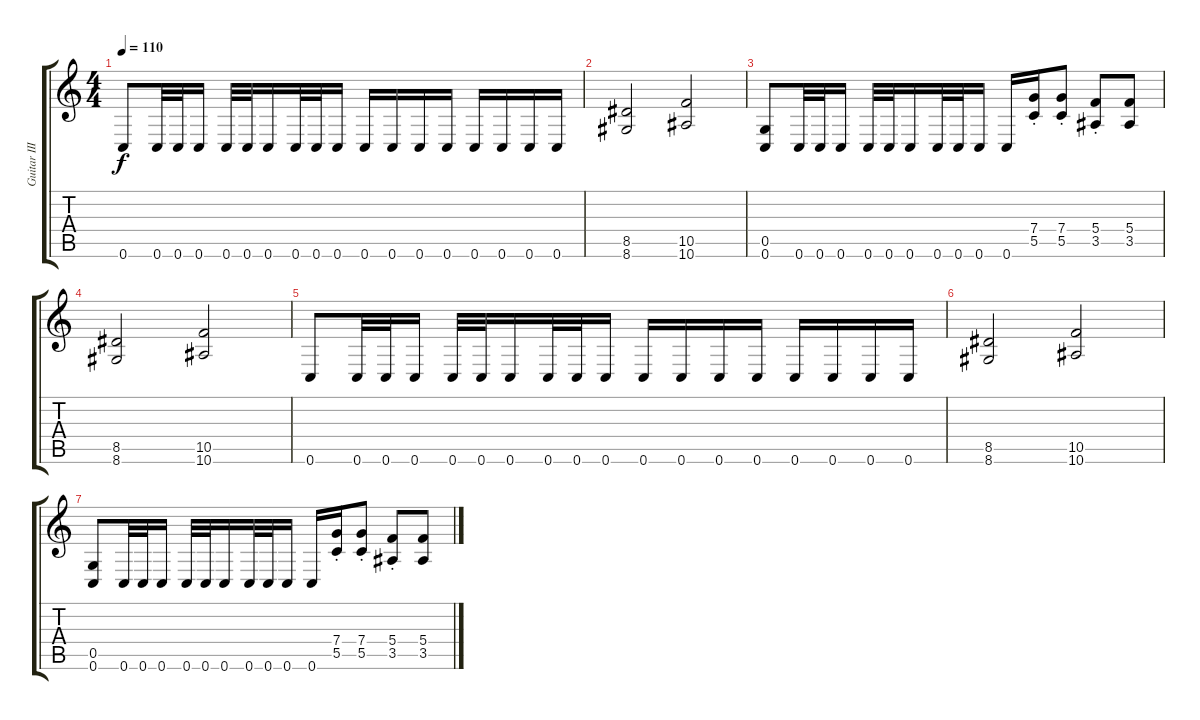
\track ("Guitar III" "Guitar III") {instrument distortionguitar}
\staff {score tabs}
\tuning (D4 A3 F3 C3 G2 C2) {hide}
\ts (4 4)
\tempo 110
\clef g2
\ks c
0.6.8{dy f} 0.6.32 0.6.32 0.6.16 0.6.32 0.6.32 0.6.16 0.6.32 0.6.32 0.6.16 0.6.16 0.6.16 0.6.16 0.6.16 0.6.16 0.6.16 0.6.16 0.6.16 |
(8.5 8.6).2 (10.5 10.6).2 |
(0.5 0.6).8 0.6.32 0.6.32 0.6.16 0.6.32 0.6.32 0.6.16 0.6.32 0.6.32 0.6.16 0.6.16 (7.4{st} 5.5{st}).16 (7.4{st} 5.5{st}).8 (5.4{st} 3.5{st}).8 (5.4 3.5).8 |
(8.5 8.6).2 (10.5 10.6).2 |
0.6.8 0.6.32 0.6.32 0.6.16 0.6.32 0.6.32 0.6.16 0.6.32 0.6.32 0.6.16 0.6.16 0.6.16 0.6.16 0.6.16 0.6.16 0.6.16 0.6.16 0.6.16 |
(8.5 8.6).2 (10.5 10.6).2 |
(0.5 0.6).8 0.6.32 0.6.32 0.6.16 0.6.32 0.6.32 0.6.16 0.6.32 0.6.32 0.6.16 0.6.16 (7.4{st} 5.5{st}).16 (7.4{st} 5.5{st}).8 (5.4{st} 3.5{st}).8 (5.4 3.5).8
